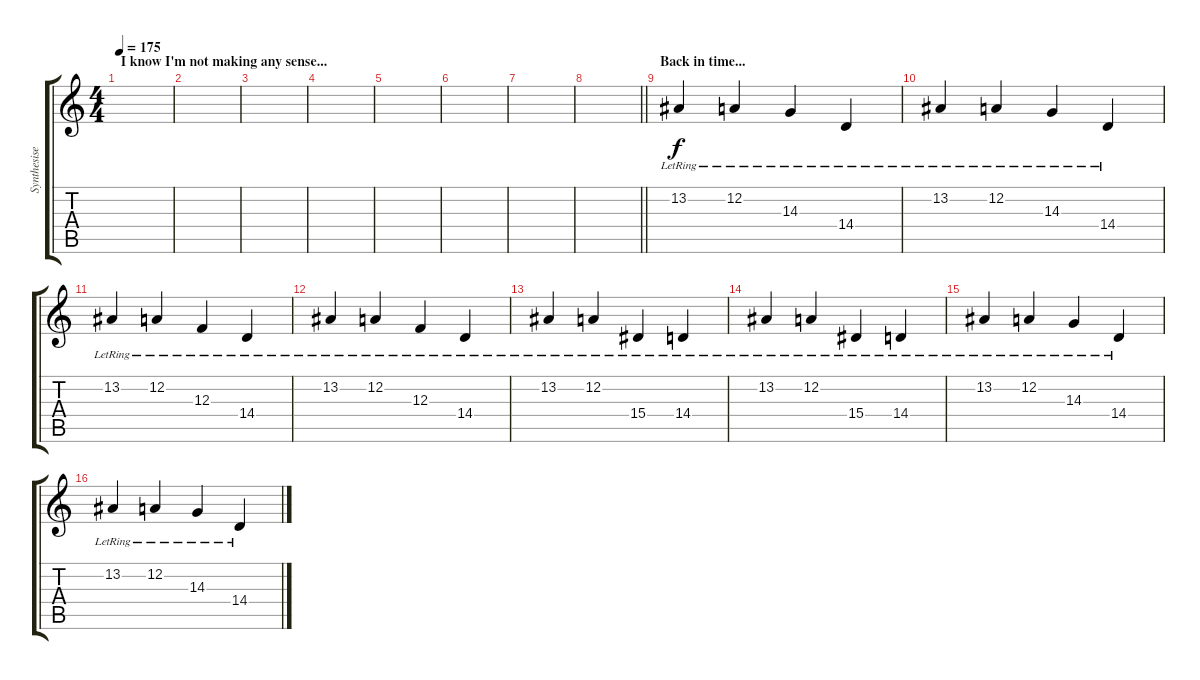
\track ("Synthesiser One" "Synthesise") {instrument electricpiano1}
\staff {score tabs}
\tuning (D4 A3 F3 C3 G2 C2) {hide}
\ts (4 4)
\section ("" "I know I'm not making any sense...")
\tempo 175
\clef g2
\ks c
|
|
|
|
|
|
|
\barLineRight lightlight
|
\section ("" "Back in time...")
13.2{lr}.4 12.2{lr}.4 14.3{lr}.4 14.4{lr}.4 |
13.2{lr}.4 12.2{lr}.4 14.3{lr}.4 14.4{lr}.4 |
13.2{lr}.4 12.2{lr}.4 12.3{lr}.4 14.4{lr}.4 |
13.2{lr}.4 12.2{lr}.4 12.3{lr}.4 14.4{lr}.4 |
13.2{lr}.4 12.2{lr}.4 15.4{lr}.4 14.4{lr}.4 |
13.2{lr}.4 12.2{lr}.4 15.4{lr}.4 14.4{lr}.4 |
13.2{lr}.4 12.2{lr}.4 14.3{lr}.4 14.4{lr}.4 |
13.2{lr}.4 12.2{lr}.4 14.3{lr}.4 14.4{lr}.4
